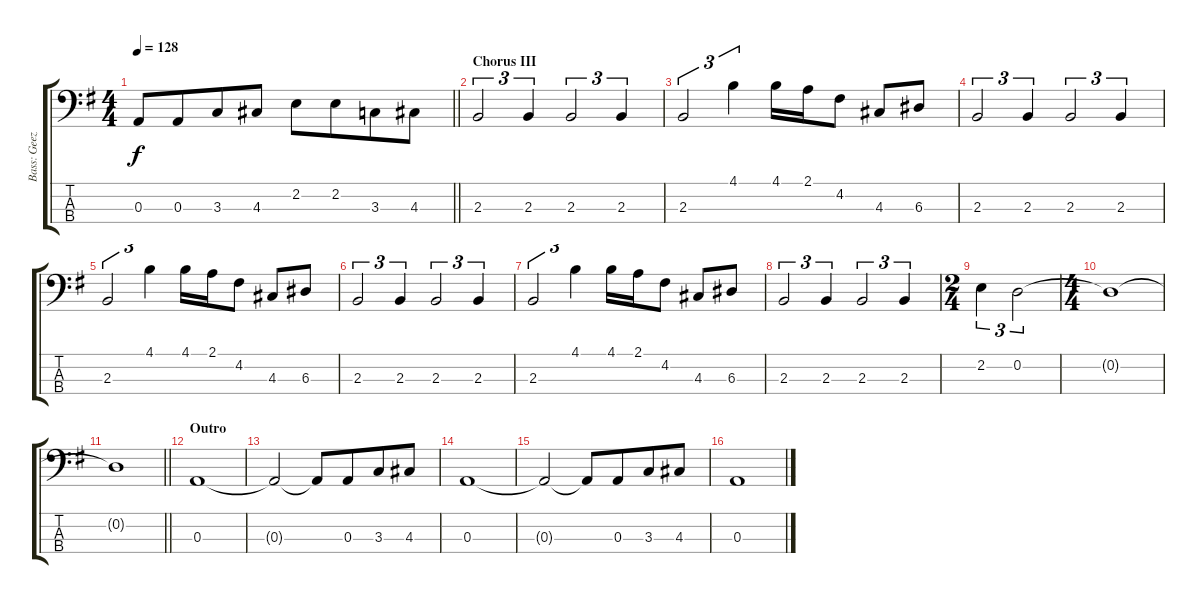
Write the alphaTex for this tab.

\track ("Bass: Geezer" "Bass: Geez") {instrument electricbassfinger}
\staff {score tabs}
\tuning (G2 D2 A1 E1) {hide}
\ts (4 4)
\tempo 128
\clef f4
\barLineRight lightlight
\ks g
0.3.8{dy f} 0.3.8{beam merge} 3.3.8 4.3.8 2.2.8 2.2.8{beam merge} 3.3.8 4.3.8 |
\section ("" "Chorus III")
2.3.2{tu (3 2)} 2.3.4{tu (3 2)} 2.3.2{tu (3 2)} 2.3.4{tu (3 2)} |
2.3.2{tu (3 2)} 4.1.4{tu (3 2)} 4.1.16 2.1.16 4.2.8 4.3.8 6.3.8 |
2.3.2{tu (3 2)} 2.3.4{tu (3 2)} 2.3.2{tu (3 2)} 2.3.4{tu (3 2)} |
2.3.2{tu (3 2)} 4.1.4{tu (3 2)} 4.1.16 2.1.16 4.2.8 4.3.8 6.3.8 |
2.3.2{tu (3 2)} 2.3.4{tu (3 2)} 2.3.2{tu (3 2)} 2.3.4{tu (3 2)} |
2.3.2{tu (3 2)} 4.1.4{tu (3 2)} 4.1.16 2.1.16 4.2.8 4.3.8 6.3.8 |
2.3.2{tu (3 2)} 2.3.4{tu (3 2)} 2.3.2{tu (3 2)} 2.3.4{tu (3 2)} |
\ts (2 4)
2.2.4{tu (3 2)} 0.2.2{tu (3 2)} |
\ts (4 4)
0.2{t}.1 |
\barLineRight lightlight
0.2{t}.1 |
\section ("" "Outro")
0.3.1 |
0.3{t}.2 0.3{t}.8 0.3.8{beam merge} 3.3.8 4.3.8 |
0.3.1 |
0.3{t}.2 0.3{t}.8 0.3.8{beam merge} 3.3.8 4.3.8 |
0.3.1
